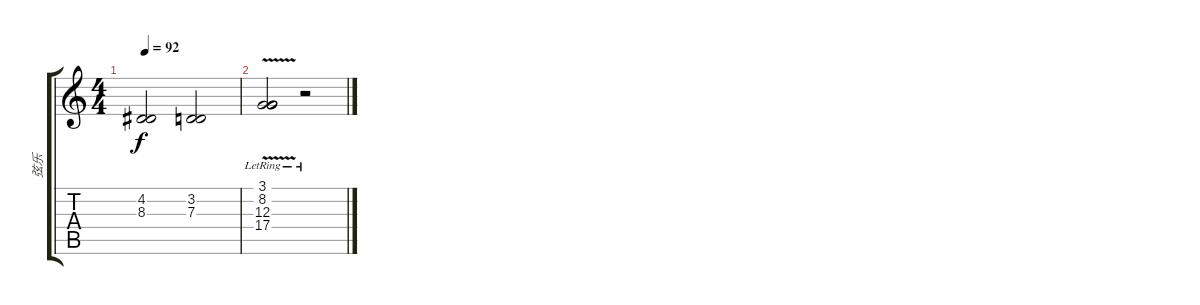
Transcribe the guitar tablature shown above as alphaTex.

\track ("弦乐" "弦乐") {instrument stringensemble1}
\staff {score tabs}
\tuning (E4 B3 G3 D3 A2 E2) {hide}
\ts (4 4)
\tempo 92
\clef g2
\ks c
(4.2 8.3).2{dy f} (3.2 7.3).2 |
(3.1{v} 8.2{v} 12.3{v} 17.4{v lr}).2 r.2
